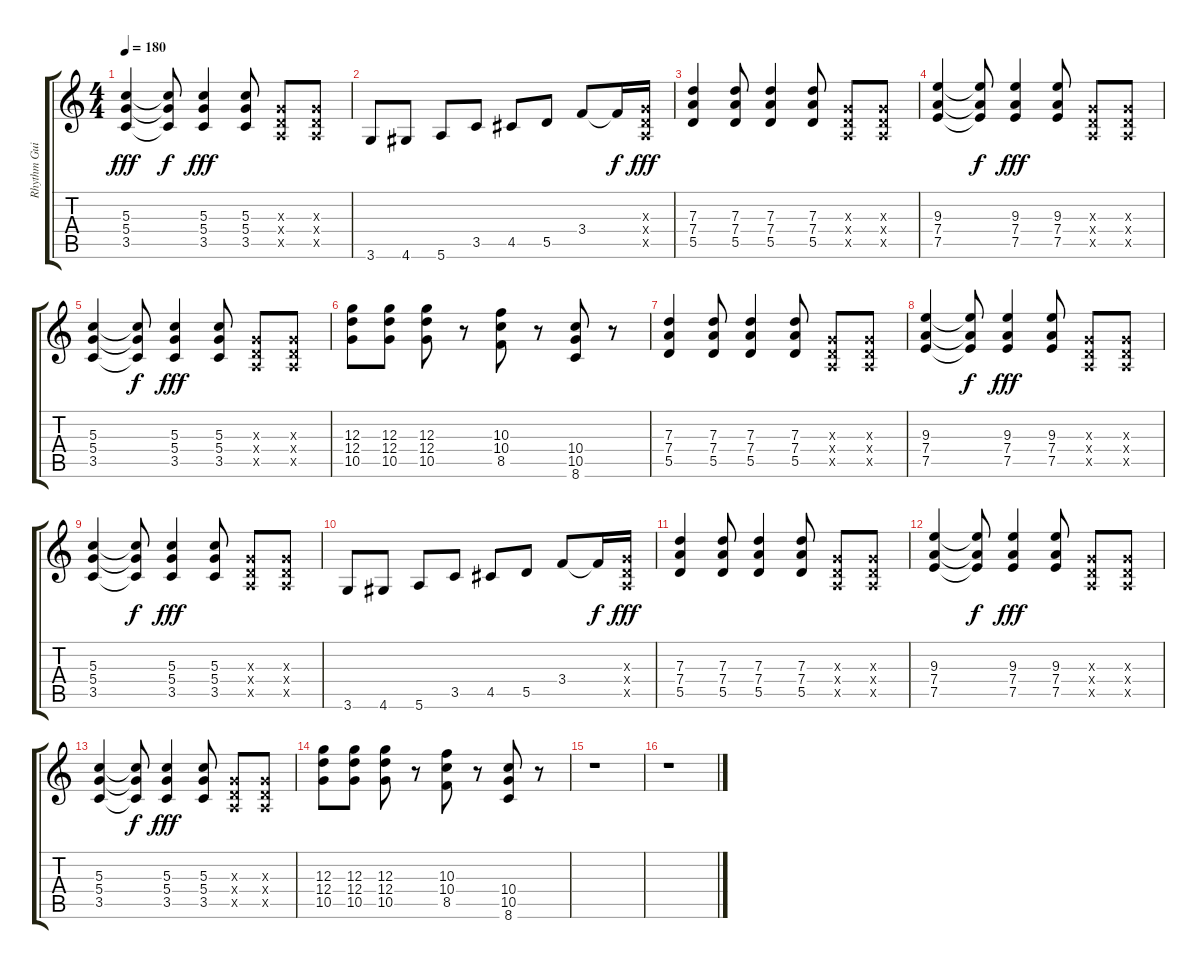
\track ("Rhythm Guitar 2" "Rhythm Gui") {instrument overdrivenguitar}
\staff {score tabs}
\tuning (E4 B3 G3 D3 A2 E2) {hide}
\ts (4 4)
\tempo 180
\clef g2
\ks c
(5.3 5.4 3.5).4{dy fff} (5.3{t} 5.4{t} 3.5{t}).8{dy f} (5.3 5.4 3.5).4{dy fff} (5.3 5.4 3.5).8 (0.3{x} 0.4{x} 0.5{x}).8 (0.3{x} 0.4{x} 0.5{x}).8 |
3.6.8 4.6.8 5.6.8 3.5.8 4.5.8 5.5.8 3.4.8 3.4{t}.16{dy f} (0.3{x} 0.4{x} 0.5{x}).16{dy fff} |
(7.3 7.4 5.5).4{volume 16 instrument distortionguitar} (7.3 7.4 5.5).8 (7.3 7.4 5.5).4 (7.3 7.4 5.5).8 (0.3{x} 0.4{x} 0.5{x}).8 (0.3{x} 0.4{x} 0.5{x}).8 |
(9.3 7.4 7.5).4 (9.3{t} 7.4{t} 7.5{t}).8{dy f} (9.3 7.4 7.5).4{dy fff} (9.3 7.4 7.5).8 (0.3{x} 0.4{x} 0.5{x}).8 (0.3{x} 0.4{x} 0.5{x}).8 |
(5.3 5.4 3.5).4 (5.3{t} 5.4{t} 3.5{t}).8{dy f} (5.3 5.4 3.5).4{dy fff} (5.3 5.4 3.5).8 (0.3{x} 0.4{x} 0.5{x}).8 (0.3{x} 0.4{x} 0.5{x}).8 |
(12.3 12.4 10.5).8 (12.3 12.4 10.5).8 (12.3 12.4 10.5).8 r.8 (10.3 10.4 8.5).8 r.8 (10.4 10.5 8.6).8 r.8 |
(7.3 7.4 5.5).4{volume 16 instrument distortionguitar} (7.3 7.4 5.5).8 (7.3 7.4 5.5).4 (7.3 7.4 5.5).8 (0.3{x} 0.4{x} 0.5{x}).8 (0.3{x} 0.4{x} 0.5{x}).8 |
(9.3 7.4 7.5).4 (9.3{t} 7.4{t} 7.5{t}).8{dy f} (9.3 7.4 7.5).4{dy fff} (9.3 7.4 7.5).8 (0.3{x} 0.4{x} 0.5{x}).8 (0.3{x} 0.4{x} 0.5{x}).8 |
(5.3 5.4 3.5).4 (5.3{t} 5.4{t} 3.5{t}).8{dy f} (5.3 5.4 3.5).4{dy fff} (5.3 5.4 3.5).8 (0.3{x} 0.4{x} 0.5{x}).8 (0.3{x} 0.4{x} 0.5{x}).8 |
3.6.8 4.6.8 5.6.8 3.5.8 4.5.8 5.5.8 3.4.8 3.4{t}.16{dy f} (0.3{x} 0.4{x} 0.5{x}).16{dy fff} |
(7.3 7.4 5.5).4{volume 16 instrument distortionguitar} (7.3 7.4 5.5).8 (7.3 7.4 5.5).4 (7.3 7.4 5.5).8 (0.3{x} 0.4{x} 0.5{x}).8 (0.3{x} 0.4{x} 0.5{x}).8 |
(9.3 7.4 7.5).4 (9.3{t} 7.4{t} 7.5{t}).8{dy f} (9.3 7.4 7.5).4{dy fff} (9.3 7.4 7.5).8 (0.3{x} 0.4{x} 0.5{x}).8 (0.3{x} 0.4{x} 0.5{x}).8 |
(5.3 5.4 3.5).4 (5.3{t} 5.4{t} 3.5{t}).8{dy f} (5.3 5.4 3.5).4{dy fff} (5.3 5.4 3.5).8 (0.3{x} 0.4{x} 0.5{x}).8 (0.3{x} 0.4{x} 0.5{x}).8 |
(12.3 12.4 10.5).8 (12.3 12.4 10.5).8 (12.3 12.4 10.5).8 r.8 (10.3 10.4 8.5).8 r.8 (10.4 10.5 8.6).8 r.8 |
r.1 |
r.1
